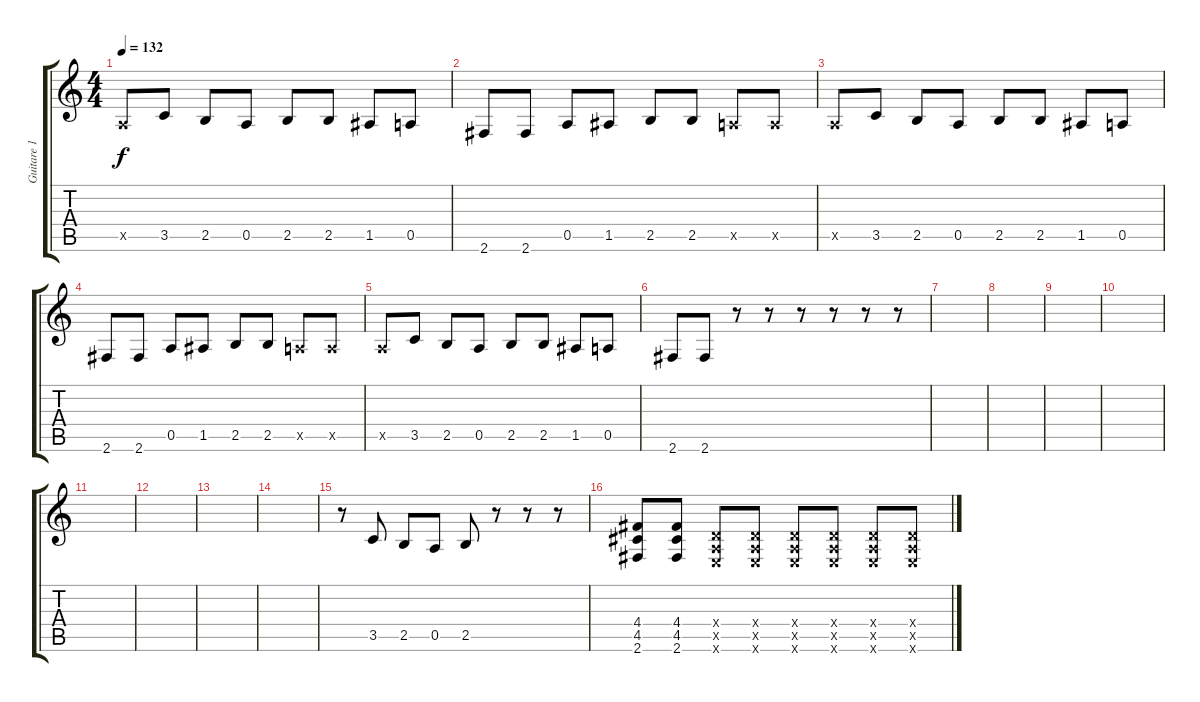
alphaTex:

\track ("Guitare 1" "Guitare 1") {instrument distortionguitar}
\staff {score tabs}
\tuning (E4 B3 G3 D3 A2 E2) {hide}
\ts (4 4)
\tempo 132
\clef g2
\ks c
0.5{x}.8{dy f} 3.5.8 2.5.8 0.5.8 2.5.8 2.5.8 1.5.8 0.5.8 |
2.6.8 2.6.8 0.5.8 1.5.8 2.5.8 2.5.8 0.5{x}.8 0.5{x}.8 |
0.5{x}.8 3.5.8 2.5.8 0.5.8 2.5.8 2.5.8 1.5.8 0.5.8 |
2.6.8 2.6.8 0.5.8 1.5.8 2.5.8 2.5.8 0.5{x}.8 0.5{x}.8 |
0.5{x}.8 3.5.8 2.5.8 0.5.8 2.5.8 2.5.8 1.5.8 0.5.8 |
2.6.8 2.6.8 r.8 r.8 r.8 r.8 r.8 r.8 |
|
|
|
|
|
|
|
|
r.8 3.5.8 2.5.8 0.5.8 2.5.8 r.8 r.8 r.8 |
(4.4 4.5 2.6).8 (4.4 4.5 2.6).8 (0.4{x} 0.5{x} 0.6{x}).8 (0.4{x} 0.5{x} 0.6{x}).8 (0.4{x} 0.5{x} 0.6{x}).8 (0.4{x} 0.5{x} 0.6{x}).8 (0.4{x} 0.5{x} 0.6{x}).8 (0.4{x} 0.5{x} 0.6{x}).8
